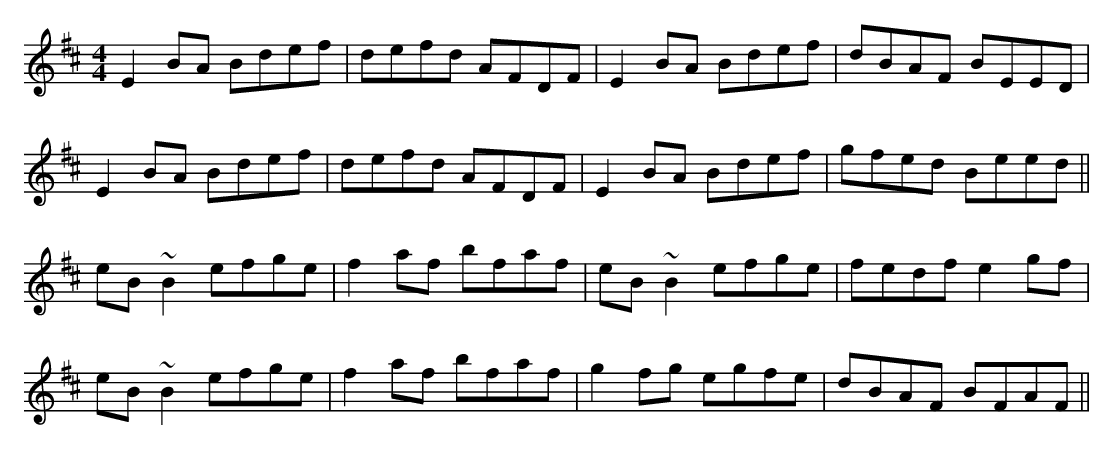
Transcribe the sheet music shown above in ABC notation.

X:1
M:4/4
K:Edor
E2BA Bdef|defd AFDF|E2BA Bdef|dBAF BEED|
E2BA Bdef|defd AFDF|E2BA Bdef|gfed Beed||
eB~B2 efge|f2af bfaf|eB~B2 efge|fedf e2gf|
eB~B2 efge|f2af bfaf|g2fg egfe|dBAF BFAF||
